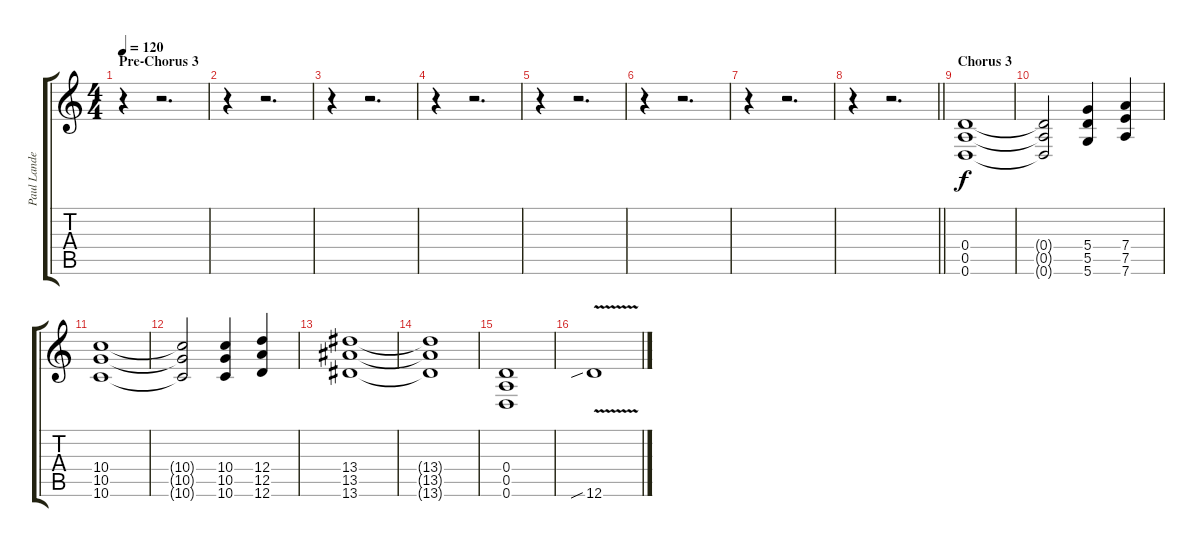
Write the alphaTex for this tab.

\track ("Paul Landers " "Paul Lande") {instrument distortionguitar}
\staff {score tabs}
\tuning (E4 B3 G3 D3 A2 D2) {hide}
\ts (4 4)
\section ("" "Pre-Chorus 3")
\tempo 120
\clef g2
\ks c
r.4{dy f} r.2{d} |
r.4 r.2{d} |
r.4 r.2{d} |
r.4 r.2{d} |
r.4 r.2{d} |
r.4 r.2{d} |
r.4 r.2{d} |
\barLineRight lightlight
r.4 r.2{d} |
\section ("" "Chorus 3")
(0.4 0.5 0.6).1 |
(0.4{t} 0.5{t} 0.6{t}).2 (5.4 5.5 5.6).4 (7.4 7.5 7.6).4 |
(10.4 10.5 10.6).1 |
(10.4{t} 10.5{t} 10.6{t}).2 (10.4 10.5 10.6).4 (12.4 12.5 12.6).4 |
(13.4 13.5 13.6).1 |
(13.4{t} 13.5{t} 13.6{t}).1 |
(0.4 0.5 0.6).1 |
12.6{v sib}.1
